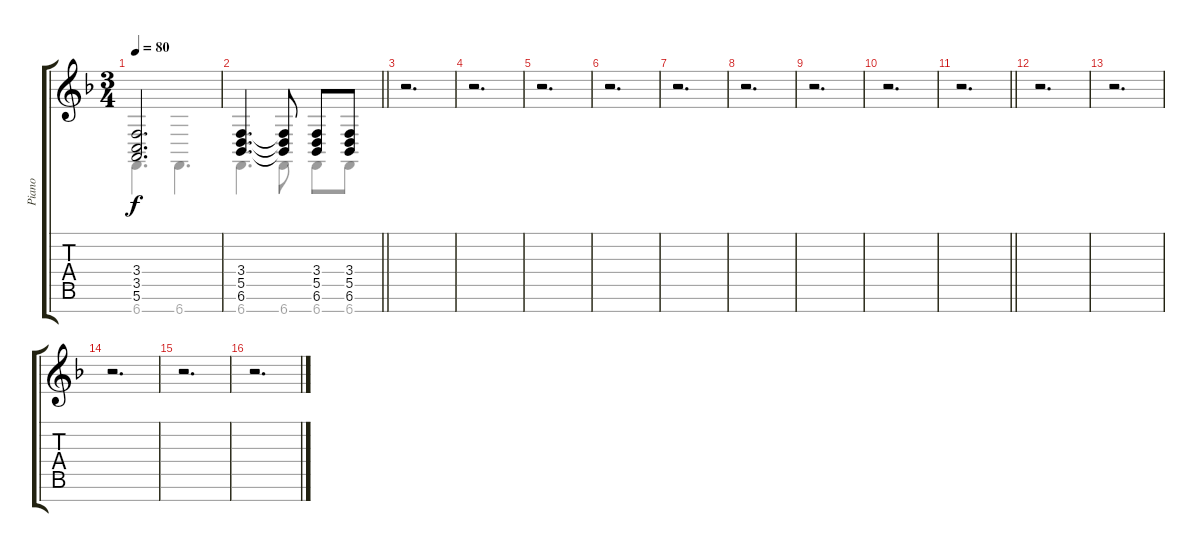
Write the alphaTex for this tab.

\track ("Piano" "Piano") {instrument acousticgrandpiano}
\staff {score tabs}
\tuning (E4 B3 G3 D3 A2 E2 B1) {hide}
\voice
\ts (3 4)
\tempo 80
\clef g2
\ks f
(3.4 3.5 5.6).2{d dy f} |
\barLineRight lightlight
(3.4 5.5 6.6).4{d} (3.4{t} 5.5{t} 6.6{t}).8 (3.4 5.5 6.6).8 (3.4 5.5 6.6).8 |
r.2{d} |
r.2{d} |
r.2{d} |
r.2{d} |
r.2{d} |
r.2{d} |
r.2{d} |
r.2{d} |
\barLineRight lightlight
r.2{d} |
r.2{d} |
r.2{d} |
r.2{d} |
r.2{d} |
r.2{d}
\voice
\clef g2
\ottava regular
\simile none
\ks f
6.7.4{d dy f} 6.7.4{d} |
\barLineRight lightlight
6.7.4{d} 6.7.8 6.7.8 6.7.8 |
|
|
|
|
|
|
|
|
\barLineRight lightlight
|
|
|
|
|
